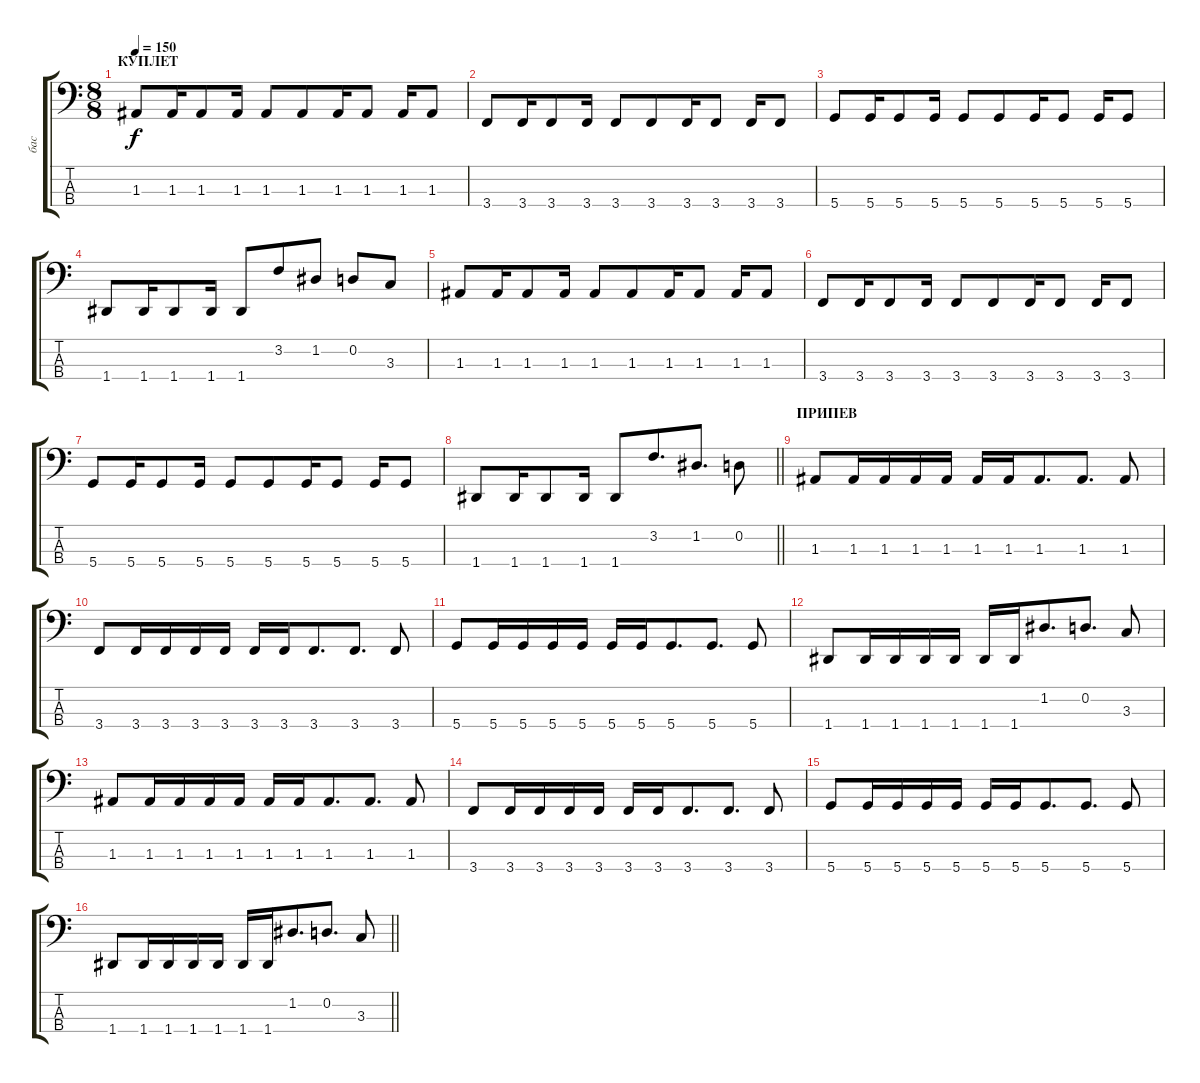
\track ("бас" "бас") {instrument electricbassfinger}
\staff {score tabs}
\tuning (G2 D2 A1 D1) {hide}
\ts (8 8)
\section ("" "КУПЛЕТ")
\tempo 150
\clef f4
\ks c
1.3.8{dy f} 1.3.16 1.3.8 1.3.16 1.3.8 1.3.8 1.3.16 1.3.8 1.3.16 1.3.8 |
3.4.8 3.4.16 3.4.8 3.4.16 3.4.8 3.4.8 3.4.16 3.4.8 3.4.16 3.4.8 |
5.4.8 5.4.16 5.4.8 5.4.16 5.4.8 5.4.8 5.4.16 5.4.8 5.4.16 5.4.8 |
1.4.8 1.4.16 1.4.8 1.4.16 1.4.8 3.2.8 1.2.8 0.2.8 3.3.8 |
1.3.8 1.3.16 1.3.8 1.3.16 1.3.8 1.3.8 1.3.16 1.3.8 1.3.16 1.3.8 |
3.4.8 3.4.16 3.4.8 3.4.16 3.4.8 3.4.8 3.4.16 3.4.8 3.4.16 3.4.8 |
5.4.8 5.4.16 5.4.8 5.4.16 5.4.8 5.4.8 5.4.16 5.4.8 5.4.16 5.4.8 |
\barLineRight lightlight
1.4.8 1.4.16 1.4.8 1.4.16 1.4.8 3.2.8{d} 1.2.8{d} 0.2.8 |
\section ("" "ПРИПЕВ")
1.3.8 1.3.16 1.3.16 1.3.16 1.3.16 1.3.16 1.3.16 1.3.8{d} 1.3.8{d} 1.3.8 |
3.4.8 3.4.16 3.4.16 3.4.16 3.4.16 3.4.16 3.4.16 3.4.8{d} 3.4.8{d} 3.4.8 |
5.4.8 5.4.16 5.4.16 5.4.16 5.4.16 5.4.16 5.4.16 5.4.8{d} 5.4.8{d} 5.4.8 |
1.4.8 1.4.16 1.4.16 1.4.16 1.4.16 1.4.16 1.4.16 1.2.8{d} 0.2.8{d} 3.3.8 |
1.3.8 1.3.16 1.3.16 1.3.16 1.3.16 1.3.16 1.3.16 1.3.8{d} 1.3.8{d} 1.3.8 |
3.4.8 3.4.16 3.4.16 3.4.16 3.4.16 3.4.16 3.4.16 3.4.8{d} 3.4.8{d} 3.4.8 |
5.4.8 5.4.16 5.4.16 5.4.16 5.4.16 5.4.16 5.4.16 5.4.8{d} 5.4.8{d} 5.4.8 |
\barLineRight lightlight
1.4.8 1.4.16 1.4.16 1.4.16 1.4.16 1.4.16 1.4.16 1.2.8{d} 0.2.8{d} 3.3.8
